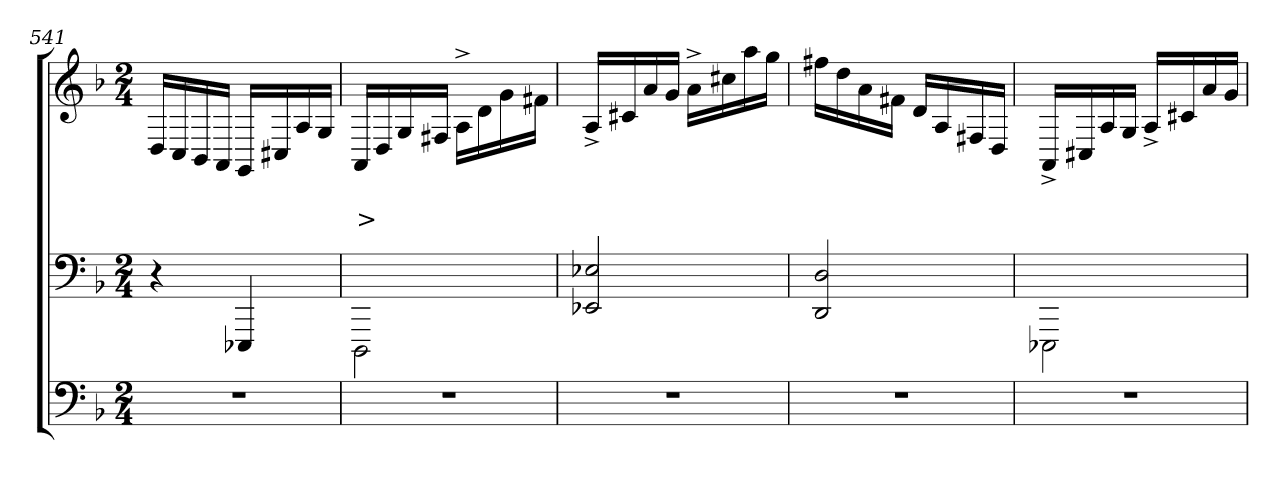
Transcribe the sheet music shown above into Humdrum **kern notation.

**kern	**kern	**kern	**text	**text
*part3	*part2	*part1	*part1	*part1
*staff3	*staff2	*staff1	*staff1	*staff1
*clefF4	*clefF4	*clefG2	*	*
*k[b-]	*k[b-]	*k[b-]	*	*
*M2/4	*M2/4	*M2/4	*	*
=541	=541	=541	=541	=541
2r	4r	16DLL	.	.
.	.	16C	.	.
.	.	16BB-	.	.
.	.	16AAJJ	.	.
.	4EEE-X	16GGLL	.	.
.	.	16C#X	.	.
.	.	16A	.	.
.	.	16GJJ	.	.
=542	=542	=542	=542	=542
2r	2DDD\	16AALL	.	>
.	.	16D	.	.
.	.	16G	.	.
.	.	16F#XJJ	.	.
.	.	16A^>/LL	.	.
.	.	16d\	.	.
.	.	16g\	.	.
.	.	16f#\JJ	.	.
=543	=543	=543	=543	=543
2r	2E-X 2EE-X	16A^>LL	.	.
.	.	16c#X	.	.
.	.	16a	.	.
.	.	16gJJ	.	.
.	.	16a^>LL	.	.
.	.	16cc#	.	.
.	.	16aa	.	.
.	.	16ggJJ	.	.
=544	=544	=544	=544	=544
2r	2D 2DD	16ff#XLL	.	.
.	.	16dd	.	.
.	.	16a	.	.
.	.	16f#JJ	.	.
.	.	16dLL	.	.
.	.	16A	.	.
.	.	16F#	.	.
.	.	16DJJ	.	.
=545	=545	=545	=545	=545
2r	2EEE-X\	16AA^>LL	.	.
.	.	16C#X	.	.
.	.	16A	.	.
.	.	16GJJ	.	.
.	.	16A^>LL	.	.
.	.	16c#	.	.
.	.	16a	.	.
.	.	16gJJ	.	.
=	=	=	=	=
*-	*-	*-	*-	*-
